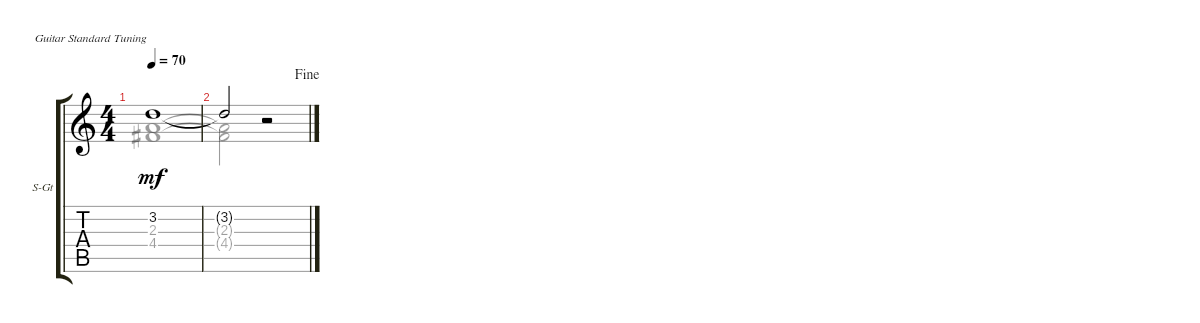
\defaultSystemsLayout 4
\bracketExtendMode groupsimilarinstruments
\firstSystemTrackNameOrientation horizontal
\otherSystemsTrackNameOrientation horizontal
\chordDiagramsInScore
\track ("Steel Guitar" "S-Gt") {instrument acousticguitarsteel}
\staff {score tabs}
\tuning (E4 B3 G3 D3 A2 E2)
\voice
\ts (4 4)
\tempo 70
\clef g2
\ks c
3.2.1{dy mf} |
\jump fine
3.2{t}.2 r.2
\voice
\clef g2
\ottava regular
\simile none
\ks c
(2.3 4.4).1{dy mf} |
(4.4{t} 2.3{t}).2 r.2
